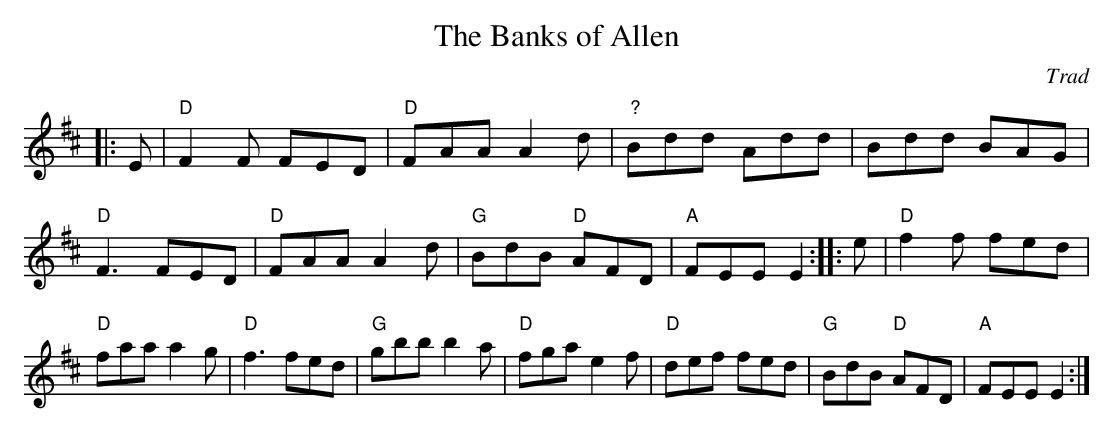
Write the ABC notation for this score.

X:1
T:Banks of Allen, The
C:Trad
L:1/8
E:14
K:D
|:E|"D"F2 F FED|"D"FAA A2 d|"?"Bdd Add|Bdd BAG|"D"F3 FED|\
"D"FAA A2 d|"G"BdB "D"AFD|"A"FEE E2::e|"D"f2 f fed|"D"faa a2 g|\
"D"f3 fed|"G"gbb b2 a|"D"fga e2 f|"D"def fed|"G"BdB "D"AFD|"A"FEE E2:|**
